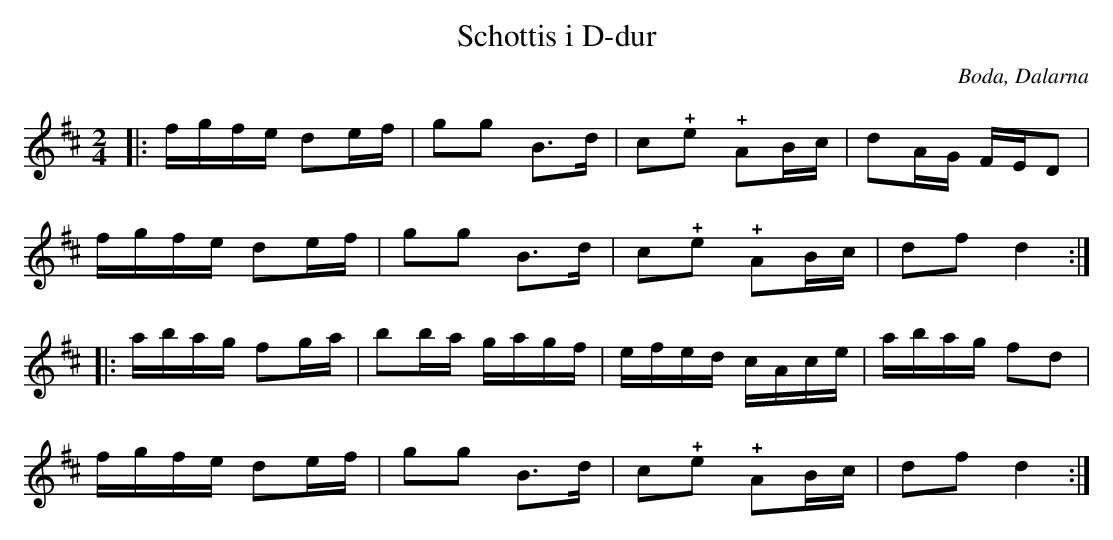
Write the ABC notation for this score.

X:1
T:Schottis i D-dur
O:Boda, Dalarna
M:2/4
L:1/16
K:D
|: fgfe d2ef | g2g2 B3d | c2+plus+e2 +plus+A2Bc | d2AG FED2 |
fgfe d2ef | g2g2 B3d | c2+plus+e2 +plus+A2Bc | d2f2 d4 :|
|: abag f2ga | b2ba gagf | efed cAce | abag f2d2 |
fgfe d2ef | g2g2 B3d | c2+plus+e2 +plus+A2Bc | d2f2 d4 :|
